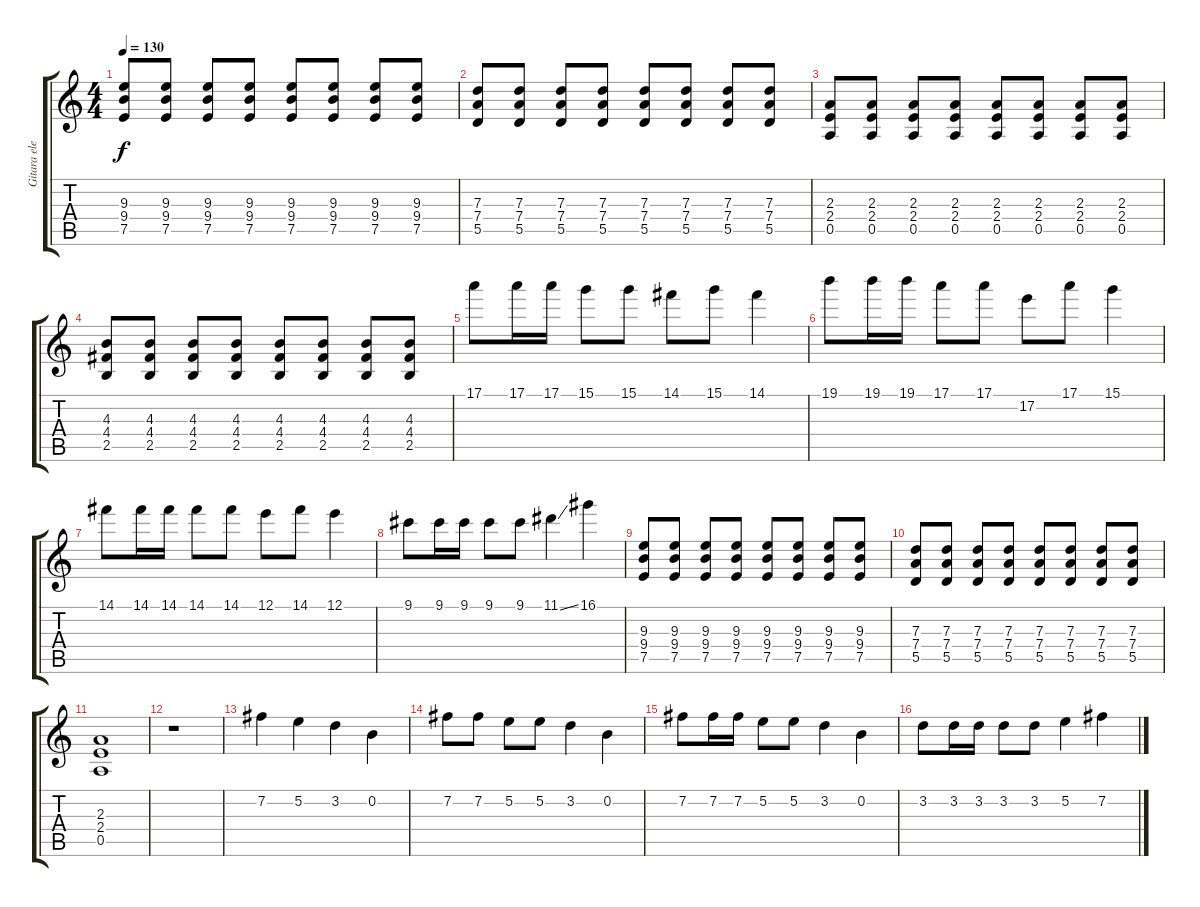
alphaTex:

\track ("Gitara elektryczna" "Gitara ele") {instrument distortionguitar}
\staff {score tabs}
\tuning (E4 B3 G3 D3 A2 E2) {hide}
\ts (4 4)
\tempo 130
\clef g2
\ks c
(9.3 9.4 7.5).8{dy f} (9.3 9.4 7.5).8 (9.3 9.4 7.5).8 (9.3 9.4 7.5).8 (9.3 9.4 7.5).8 (9.3 9.4 7.5).8 (9.3 9.4 7.5).8 (9.3 9.4 7.5).8 |
(7.3 7.4 5.5).8 (7.3 7.4 5.5).8 (7.3 7.4 5.5).8 (7.3 7.4 5.5).8 (7.3 7.4 5.5).8 (7.3 7.4 5.5).8 (7.3 7.4 5.5).8 (7.3 7.4 5.5).8 |
(2.3 2.4 0.5).8 (2.3 2.4 0.5).8 (2.3 2.4 0.5).8 (2.3 2.4 0.5).8 (2.3 2.4 0.5).8 (2.3 2.4 0.5).8 (2.3 2.4 0.5).8 (2.3 2.4 0.5).8 |
(4.3 4.4 2.5).8 (4.3 4.4 2.5).8 (4.3 4.4 2.5).8 (4.3 4.4 2.5).8 (4.3 4.4 2.5).8 (4.3 4.4 2.5).8 (4.3 4.4 2.5).8 (4.3 4.4 2.5).8 |
17.1.8 17.1.16 17.1.16 15.1.8 15.1.8 14.1.8 15.1.8 14.1.4 |
19.1.8 19.1.16 19.1.16 17.1.8 17.1.8 17.2.8 17.1.8 15.1.4 |
14.1.8 14.1.16 14.1.16 14.1.8 14.1.8 12.1.8 14.1.8 12.1.4 |
9.1.8 9.1.16 9.1.16 9.1.8 9.1.8 11.1{ss}.4 16.1.4 |
(9.3 9.4 7.5).8 (9.3 9.4 7.5).8 (9.3 9.4 7.5).8 (9.3 9.4 7.5).8 (9.3 9.4 7.5).8 (9.3 9.4 7.5).8 (9.3 9.4 7.5).8 (9.3 9.4 7.5).8 |
(7.3 7.4 5.5).8 (7.3 7.4 5.5).8 (7.3 7.4 5.5).8 (7.3 7.4 5.5).8 (7.3 7.4 5.5).8 (7.3 7.4 5.5).8 (7.3 7.4 5.5).8 (7.3 7.4 5.5).8 |
(2.3 2.4 0.5).1 |
r.1 |
7.2.4 5.2.4 3.2.4 0.2.4 |
7.2.8 7.2.8 5.2.8 5.2.8 3.2.4 0.2.4 |
7.2.8 7.2.16 7.2.16 5.2.8 5.2.8 3.2.4 0.2.4 |
3.2.8 3.2.16 3.2.16 3.2.8 3.2.8 5.2.4 7.2.4
